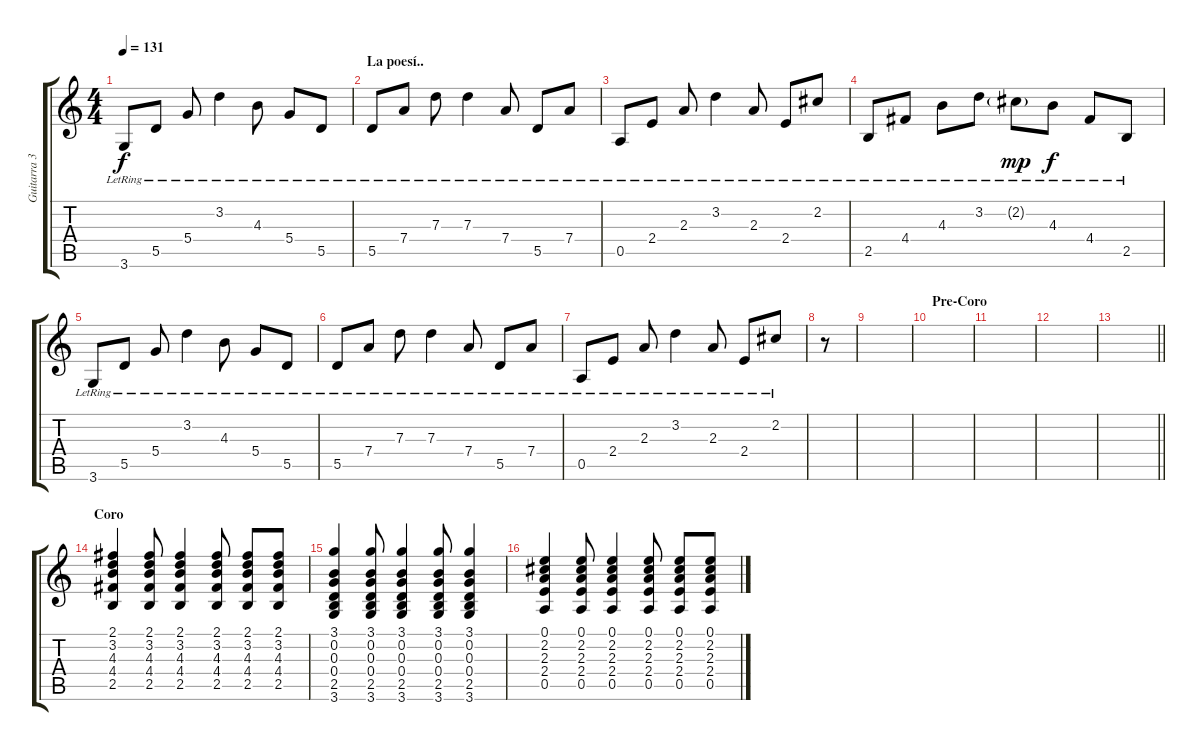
\track ("Guitarra 3" "Guitarra 3") {instrument acousticguitarsteel}
\staff {score tabs}
\tuning (E4 B3 G3 D3 A2 E2) {hide}
\ts (4 4)
\tempo 131
\clef g2
\ks c
3.6{lr}.8{dy f} 5.5{lr}.8 5.4{lr}.8 3.2{lr}.4 4.3{lr}.8 5.4{lr}.8 5.5{lr}.8 |
\section ("" "La poesí..")
5.5{lr}.8 7.4{lr}.8 7.3{lr}.8 7.3{lr}.4 7.4{lr}.8 5.5{lr}.8 7.4{lr}.8 |
0.5{lr}.8 2.4{lr}.8 2.3{lr}.8 3.2{lr}.4 2.3{lr}.8 2.4{lr}.8 2.2{lr}.8 |
2.5{lr}.8 4.4{lr}.8 4.3{lr}.8 3.2{lr}.8 2.2{g lr}.8{dy mp} 4.3{lr}.8{dy f} 4.4{lr}.8 2.5{lr}.8 |
3.6{lr}.8 5.5{lr}.8 5.4{lr}.8 3.2{lr}.4 4.3{lr}.8 5.4{lr}.8 5.5{lr}.8 |
5.5{lr}.8 7.4{lr}.8 7.3{lr}.8 7.3{lr}.4 7.4{lr}.8 5.5{lr}.8 7.4{lr}.8 |
0.5{lr}.8 2.4{lr}.8 2.3{lr}.8 3.2{lr}.4 2.3{lr}.8 2.4{lr}.8 2.2{lr}.8 |
r.8 |
|
\section ("" "Pre-Coro")
|
|
|
\barLineRight lightlight
|
\section ("" "Coro")
(2.1 3.2 4.3 4.4 2.5).4 (2.1 3.2 4.3 4.4 2.5).8 (2.1 3.2 4.3 4.4 2.5).4 (2.1 3.2 4.3 4.4 2.5).8 (2.1 3.2 4.3 4.4 2.5).8 (2.1 3.2 4.3 4.4 2.5).8 |
(3.1 0.2 0.3 0.4 2.5 3.6).4 (3.1 0.2 0.3 0.4 2.5 3.6).8 (3.1 0.2 0.3 0.4 2.5 3.6).4 (3.1 0.2 0.3 0.4 2.5 3.6).8 (3.1 0.2 0.3 0.4 2.5 3.6).4 |
(0.1 2.2 2.3 2.4 0.5).4 (0.1 2.2 2.3 2.4 0.5).8 (0.1 2.2 2.3 2.4 0.5).4 (0.1 2.2 2.3 2.4 0.5).8 (0.1 2.2 2.3 2.4 0.5).8 (0.1 2.2 2.3 2.4 0.5).8
